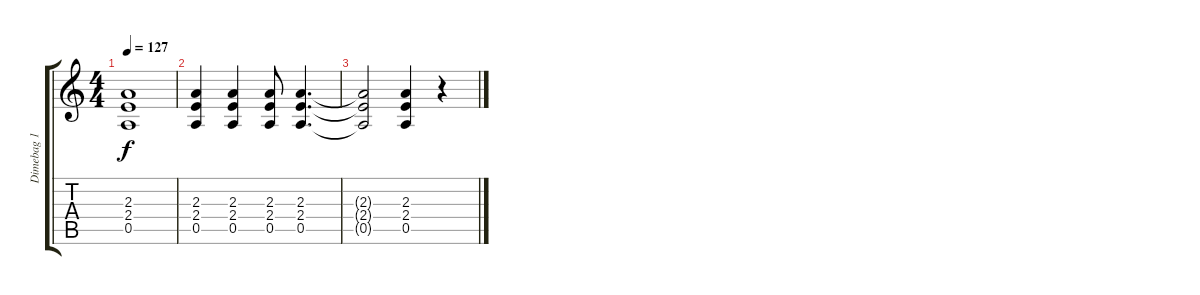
\track ("Dimebag 1" "Dimebag 1") {instrument overdrivenguitar}
\staff {score tabs}
\tuning (E4 B3 G3 D3 A2 E2) {hide}
\ts (4 4)
\tempo 127
\clef g2
\ks c
(2.3 2.4 0.5).1{dy f} |
(2.3 2.4 0.5).4 (2.3 2.4 0.5).4 (2.3 2.4 0.5).8 (2.3 2.4 0.5).4{d} |
(2.3{t} 2.4{t} 0.5{t}).2 (2.3 2.4 0.5).4 r.4
